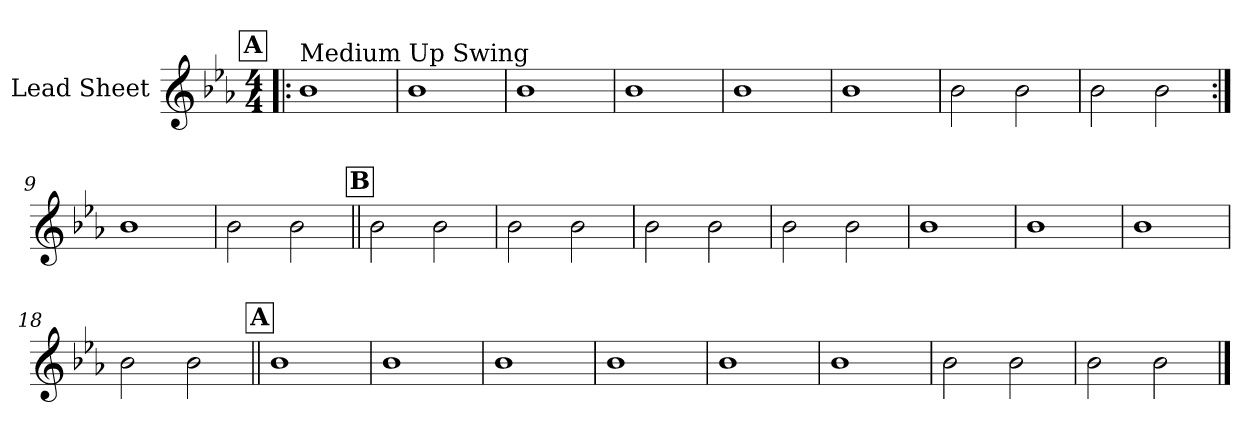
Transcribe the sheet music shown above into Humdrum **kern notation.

**kern
*part1
*staff1
*I"Lead Sheet
*clefG2
*k[b-e-a-]
*E-:
*M4/4
!!LO:REH:place=s1:a:fs=14:t=A
=1!|:
!LO:TX:a:t=Medium Up Swing
1b-
=2
1b-
=3
1b-
=4
1b-
!!LO:LB:g=z
=5
1b-
=6
1b-
=7
2b-\
2b-\
=8
2b-\
2b-\
!!LO:LB:g=z
=9:|!
1b-
=10
2b-\
2b-\
!!LO:LB:g=z
!!LO:REH:place=s1:a:fs=14:t=B
=11||
2b-\
2b-\
=12
2b-\
2b-\
=13
2b-\
2b-\
=14
2b-\
2b-\
!!LO:LB:g=z
=15
1b-
=16
1b-
=17
1b-
=18
2b-\
2b-\
!!LO:LB:g=z
!!LO:REH:place=s1:a:fs=14:t=A
=19||
1b-
=20
1b-
=21
1b-
=22
1b-
!!LO:LB:g=z
=23
1b-
=24
1b-
=25
2b-\
2b-\
=26
2b-\
2b-\
==
*-
